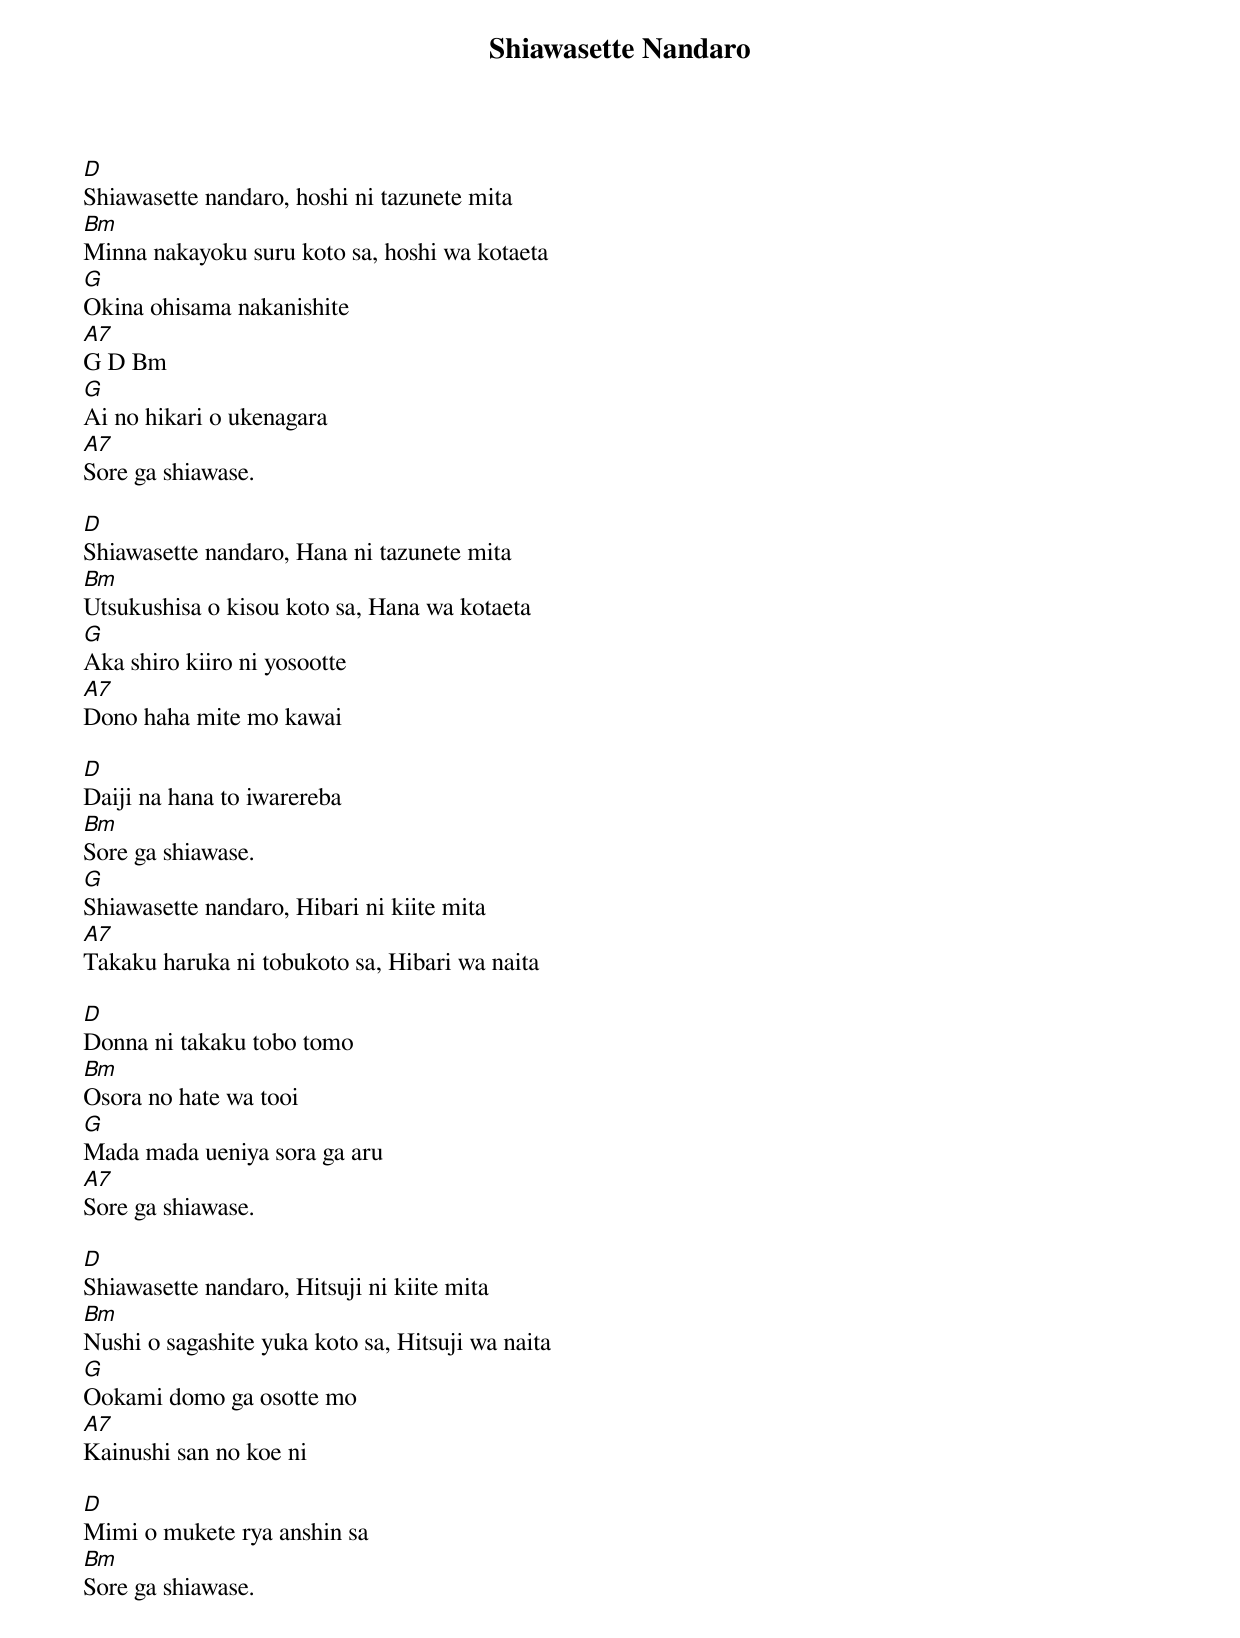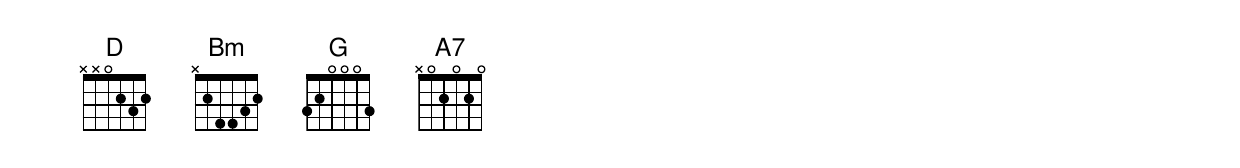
{title: Shiawasette Nandaro}
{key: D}

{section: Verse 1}
[D]Shiawasette nandaro, hoshi ni tazunete mita
[Bm]Minna nakayoku suru koto sa, hoshi wa kotaeta
[G]Okina ohisama nakanishite
[A7]G D Bm
[G]Ai no hikari o ukenagara
[A7]Sore ga shiawase.

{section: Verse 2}
[D]Shiawasette nandaro, Hana ni tazunete mita
[Bm]Utsukushisa o kisou koto sa, Hana wa kotaeta
[G]Aka shiro kiiro ni yosootte
[A7]Dono haha mite mo kawai

{{section: Verse 3}
[D]Daiji na hana to iwarereba
[Bm]Sore ga shiawase.
[G]Shiawasette nandaro, Hibari ni kiite mita
[A7]Takaku haruka ni tobukoto sa, Hibari wa naita

{{section: Verse 4}
[D]Donna ni takaku tobo tomo
[Bm]Osora no hate wa tooi
[G]Mada mada ueniya sora ga aru
[A7]Sore ga shiawase.

{{section: Verse 5}
[D]Shiawasette nandaro, Hitsuji ni kiite mita
[Bm]Nushi o sagashite yuka koto sa, Hitsuji wa naita
[G]Ookami domo ga osotte mo
[A7]Kainushi san no koe ni

{{section: Verse 6}
[D]Mimi o mukete rya anshin sa
[Bm]Sore ga shiawase.
